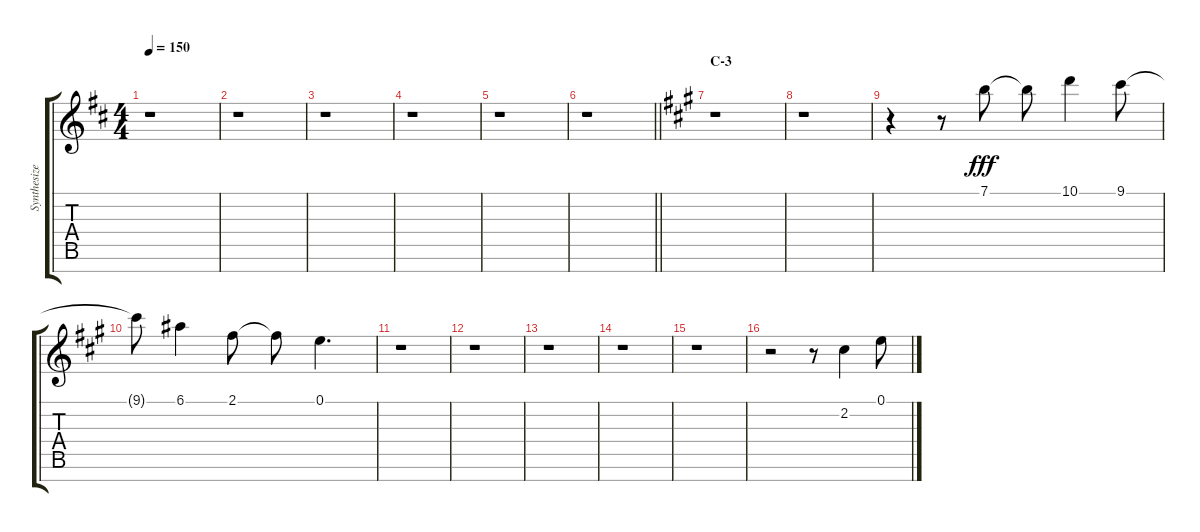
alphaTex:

\track ("Synthesizer I" "Synthesize") {instrument lead2sawtooth}
\staff {score tabs}
\tuning (E5 B4 G4 D4 A3 E3 B2) {hide}
\ts (4 4)
\tempo 150
\clef g2
\ks d
r.1{dy fff} |
r.1 |
r.1 |
r.1 |
r.1 |
\barLineRight lightlight
r.1 |
\section ("" "C-3")
\ks a
r.1 |
r.1 |
r.4 r.8 7.1.8 7.1{t}.8 10.1.4 9.1.8 |
9.1{t}.8 6.1.4 2.1.8 2.1{t}.8 0.1.4{d} |
r.1 |
r.1 |
r.1 |
r.1 |
r.1 |
r.2 r.8 2.2.4 0.1.8
